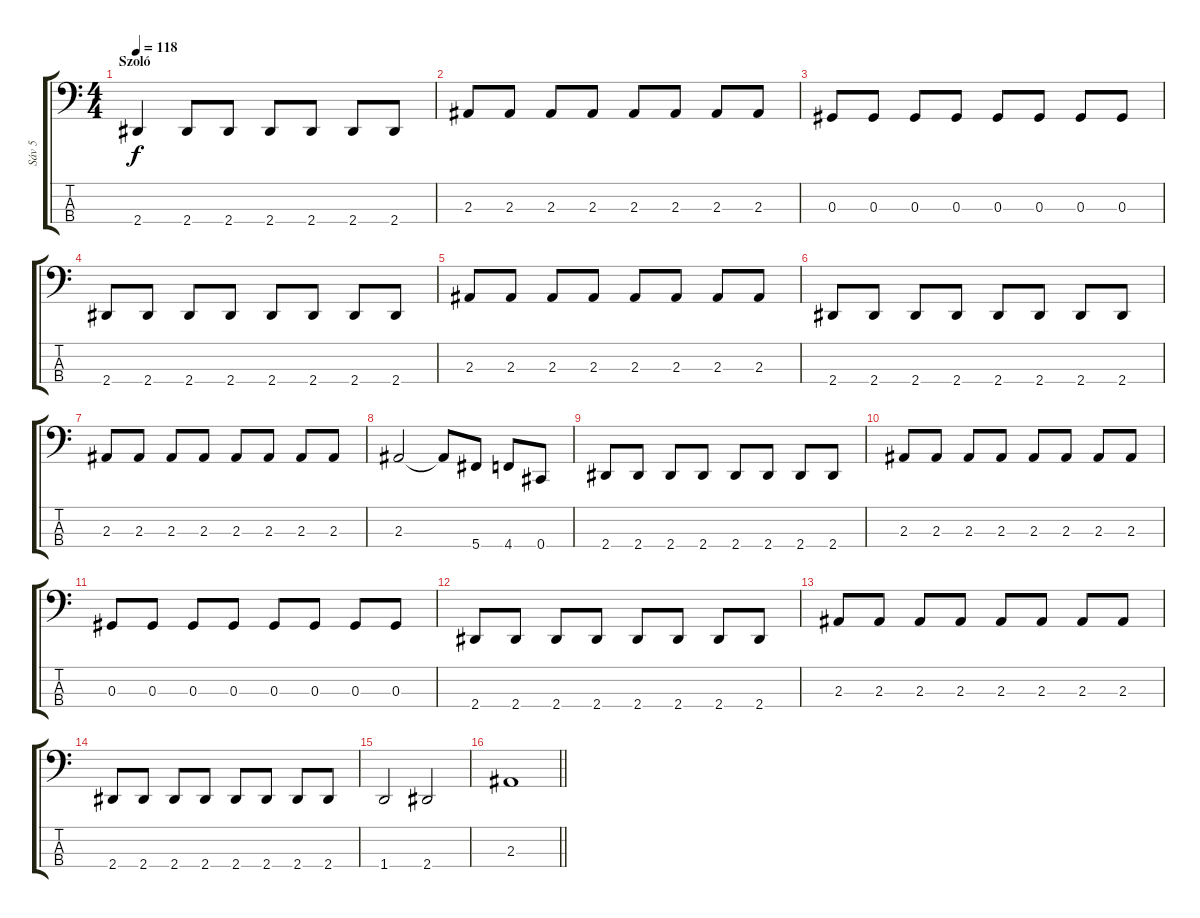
\track ("Sáv 5" "Sáv 5") {instrument electricbasspick}
\staff {score tabs}
\tuning (Gb2 Db2 Ab1 Db1) {hide}
\ts (4 4)
\section ("" "Szoló")
\tempo 118
\clef f4
\ks c
2.4.4{dy f} 2.4.8 2.4.8 2.4.8 2.4.8 2.4.8 2.4.8 |
2.3.8 2.3.8 2.3.8 2.3.8 2.3.8 2.3.8 2.3.8 2.3.8 |
0.3.8 0.3.8 0.3.8 0.3.8 0.3.8 0.3.8 0.3.8 0.3.8 |
2.4.8 2.4.8 2.4.8 2.4.8 2.4.8 2.4.8 2.4.8 2.4.8 |
2.3.8 2.3.8 2.3.8 2.3.8 2.3.8 2.3.8 2.3.8 2.3.8 |
2.4.8 2.4.8 2.4.8 2.4.8 2.4.8 2.4.8 2.4.8 2.4.8 |
2.3.8 2.3.8 2.3.8 2.3.8 2.3.8 2.3.8 2.3.8 2.3.8 |
2.3.2 2.3{t}.8 5.4.8 4.4.8 0.4.8 |
2.4.8 2.4.8 2.4.8 2.4.8 2.4.8 2.4.8 2.4.8 2.4.8 |
2.3.8 2.3.8 2.3.8 2.3.8 2.3.8 2.3.8 2.3.8 2.3.8 |
0.3.8 0.3.8 0.3.8 0.3.8 0.3.8 0.3.8 0.3.8 0.3.8 |
2.4.8 2.4.8 2.4.8 2.4.8 2.4.8 2.4.8 2.4.8 2.4.8 |
2.3.8 2.3.8 2.3.8 2.3.8 2.3.8 2.3.8 2.3.8 2.3.8 |
2.4.8 2.4.8 2.4.8 2.4.8 2.4.8 2.4.8 2.4.8 2.4.8 |
1.4.2 2.4.2 |
\barLineRight lightlight
2.3.1
